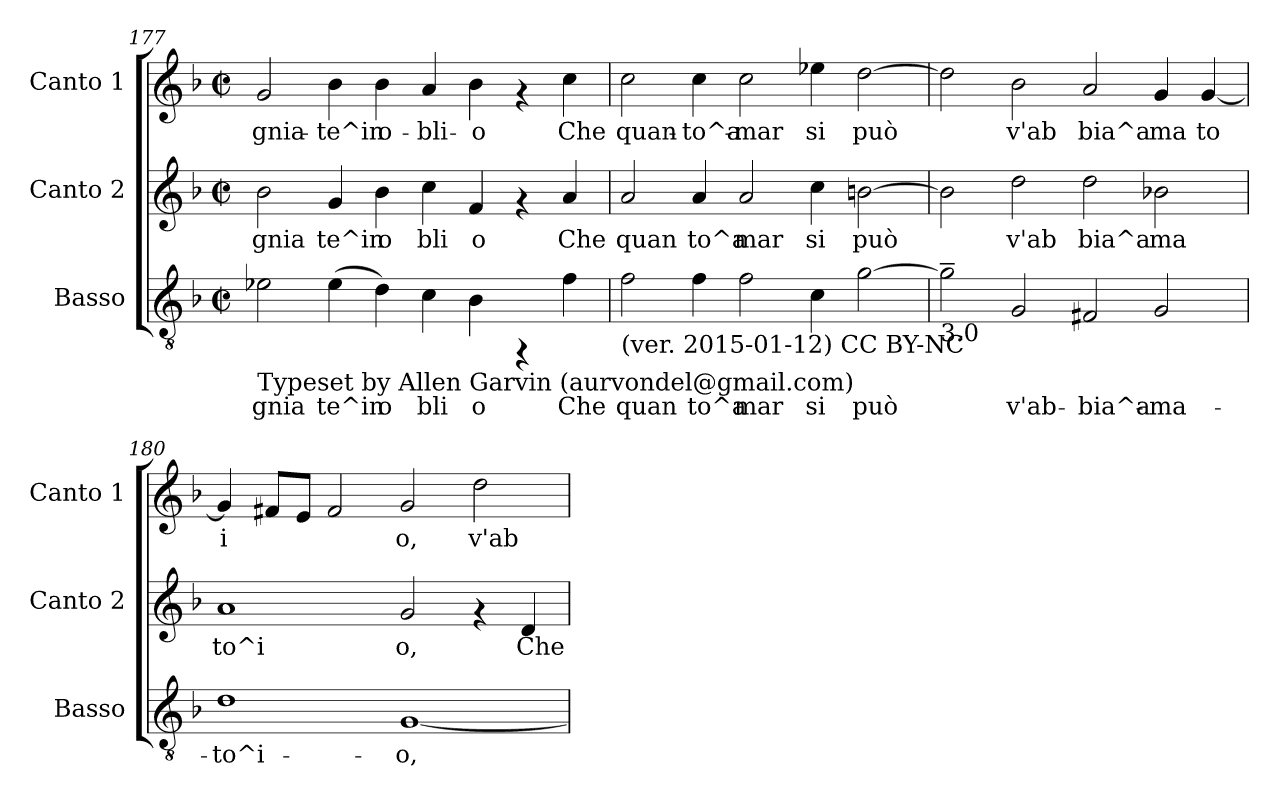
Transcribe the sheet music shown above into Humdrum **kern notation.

**kern	**text	**kern	**text	**kern	**text
*part3	*part3	*part2	*part2	*part1	*part1
*staff3	*staff3	*staff2	*staff2	*staff1	*staff1
*I"Basso	*	*I"Canto 2	*	*I"Canto 1	*
*I'Basso	*	*I'Canto 2	*	*I'Canto 1	*
*clefGv2	*	*clefG2	*	*clefG2	*
*k[b-]	*	*k[b-]	*	*k[b-]	*
*F:	*	*F:	*	*F:	*
*M2/2	*	*M2/2	*	*M2/2	*
*met(c|)	*	*met(c|)	*	*met(c|)	*
=177	=177	=177	=177	=177	=177
!LO:TX:b:t=Typeset by Allen Garvin (aurvondel@gmail.com)	!	!	!	!	!
!	!LO:LY:b:cj	!	!LO:LY:b:cj	!	!LO:LY:a:cj
2e-X\	gnia	2b-\	gnia	2g/	-gnia-
!	!LO:LY:b:cj	!	!LO:LY:b:cj	!	!LO:LY:a:cj
(<4e-\	te^in	4g/	te^in	4b-\	-te^in
!	!LO:LY:b:cj	!	!LO:LY:b:cj	!	!LO:LY:a:cj
4d\)	o	4b-\	o	4b-\	o-
!	!LO:LY:b:cj	!	!LO:LY:b:cj	!	!LO:LY:a:cj
4c\	bli	4cc\	bli	4a/	-bli-
!	!LO:LY:b:cj	!	!LO:LY:b:cj	!	!LO:LY:a:cj
4B-\	o	4f/	o	4b-\	-o
4rFF	.	4rf	.	4rf	.
!	!LO:LY:b:cj	!	!LO:LY:b:cj	!	!LO:LY:a:cj
4f\	Che	4a/	Che	4cc\	Che
=178	=178	=178	=178	=178	=178
!LO:TX:b:t=(ver. 2015-01-12) CC BY-NC	!	!	!	!	!
!	!LO:LY:b:cj	!	!LO:LY:b:cj	!	!LO:LY:b:cj
2f\	quan	2a/	quan	2cc\	quan-
!	!LO:LY:b:cj	!	!LO:LY:b:cj	!	!LO:LY:b:cj
4f\	to^a	4a/	to^a	4cc\	-to^a-
!	!LO:LY:b:cj	!	!LO:LY:b:cj	!	!LO:LY:b:cj
2f\	mar	2a/	mar	2cc\	-mar
!	!LO:LY:b:cj	!	!LO:LY:b:cj	!	!LO:LY:b:cj
4c\	si	4cc\	si	4ee-X\	si
!	!LO:LY:b:cj	!	!LO:LY:b:cj	!	!LO:LY:b:cj
[>2g\	può	[>2bn\	può	[>2dd\	può
!!LO:PB:g=z
=179	=179	=179	=179	=179	=179
!LO:TX:b:t=3.0	!	!	!	!	!
!	!LO:LY:b:cj	!	!LO:LY:b:cj	!	!LO:LY:b:cj
2g~>\]	.	2b\]	.	2dd\]	.
!	!LO:LY:b:cj	!	!LO:LY:b:cj	!	!LO:LY:b:cj
2G/	v'ab-	2dd\	v'ab	2b-\	v'ab
!	!LO:LY:b:cj	!	!LO:LY:b:cj	!	!LO:LY:b:cj
2F#X/	-bia^a-	2dd\	bia^a	2a/	bia^a
!	!LO:LY:b:cj	!	!LO:LY:b:cj	!	!LO:LY:b:cj
2G/	-ma-	2b-\	ma	4g/	ma
!	!	!	!	!	!LO:LY:b:cj
.	.	.	.	[<4g/	to
=180	=180	=180	=180	=180	=180
!	!LO:LY:b:cj	!	!LO:LY:b:cj	!	!LO:LY:b:cj
1d	-to^i-	1a	to^i	4g/]	i
!	!	!	!	!	!LO:LY:b:cj
.	.	.	.	8f#/L	.
!	!	!	!	!	!LO:LY:b:cj
.	.	.	.	8e/J	.
!	!	!	!	!	!LO:LY:b:cj
.	.	.	.	2f#/	.
!	!LO:LY:b:cj	!	!LO:LY:b:cj	!	!LO:LY:b:cj
[<1G	-o,	2g/	o,	2g/	o,
!	!	!	!	!	!LO:LY:b:cj
.	.	4rf	.	2dd\	v'ab
!	!	!	!LO:LY:b:cj	!	!
.	.	4d/	Che	.	.
=	=	=	=	=	=
*-	*-	*-	*-	*-	*-
